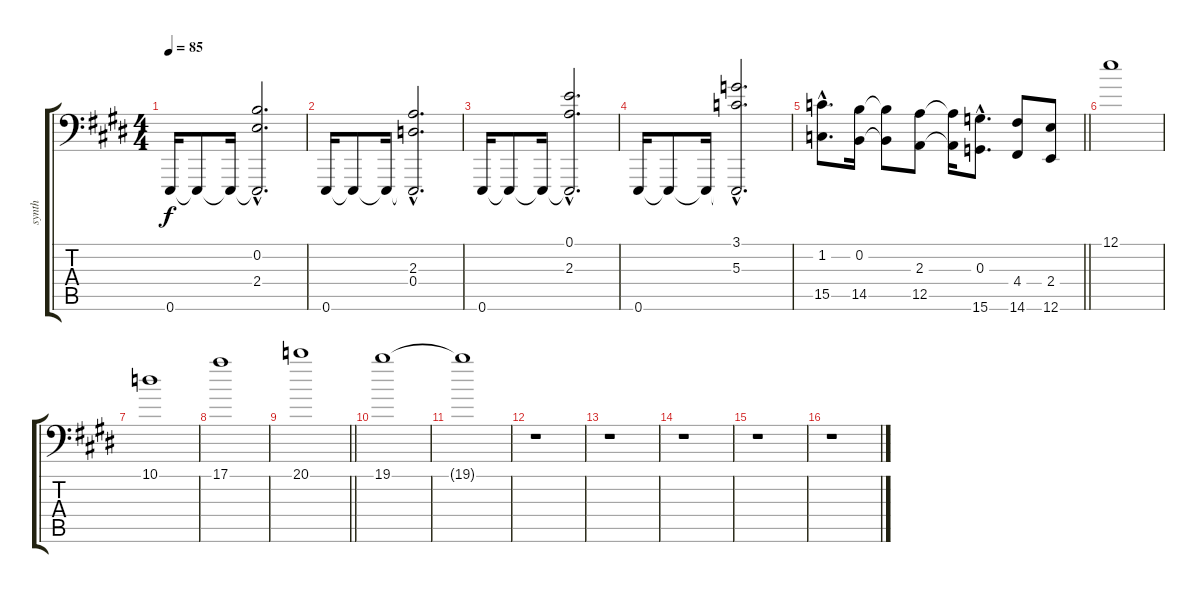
\track ("synth" "synth") {instrument lead2sawtooth}
\staff {score tabs}
\tuning (E4 B3 G3 D3 A1 E1) {hide}
\ts (4 4)
\tempo 85
\clef f4
\ks e
0.6.16{dy f} 0.6{t}.8 0.6{t}.16 (0.2{hac} 2.4{hac} 0.6{hac t}).2{d} |
0.6.16 0.6{t}.8 0.6{t}.16 (2.3{hac} 0.4{hac} 0.6{hac t}).2{d} |
0.6.16 0.6{t}.8 0.6{t}.16 (0.1{hac} 2.3{hac} 0.6{hac t}).2{d} |
0.6.16 0.6{t}.8 0.6{t}.16 (3.1{hac} 5.3{hac} 0.6{hac t}).2{d} |
\barLineRight lightlight
(1.2{hac} 15.5{hac}).8{d} (0.2 14.5).16 (0.2{t} 14.5{t}).8 (2.3 12.5).8 (2.3{t} 12.5{t}).16 (0.3{hac} 15.6{hac}).8{d} (4.4 14.6).8 (2.4 12.6).8 |
12.1.1 |
10.1.1 |
17.1.1 |
\barLineRight lightlight
20.1.1 |
19.1.1{volume 0} |
19.1{t}.1 |
r.1 |
r.1 |
r.1 |
r.1 |
r.1
